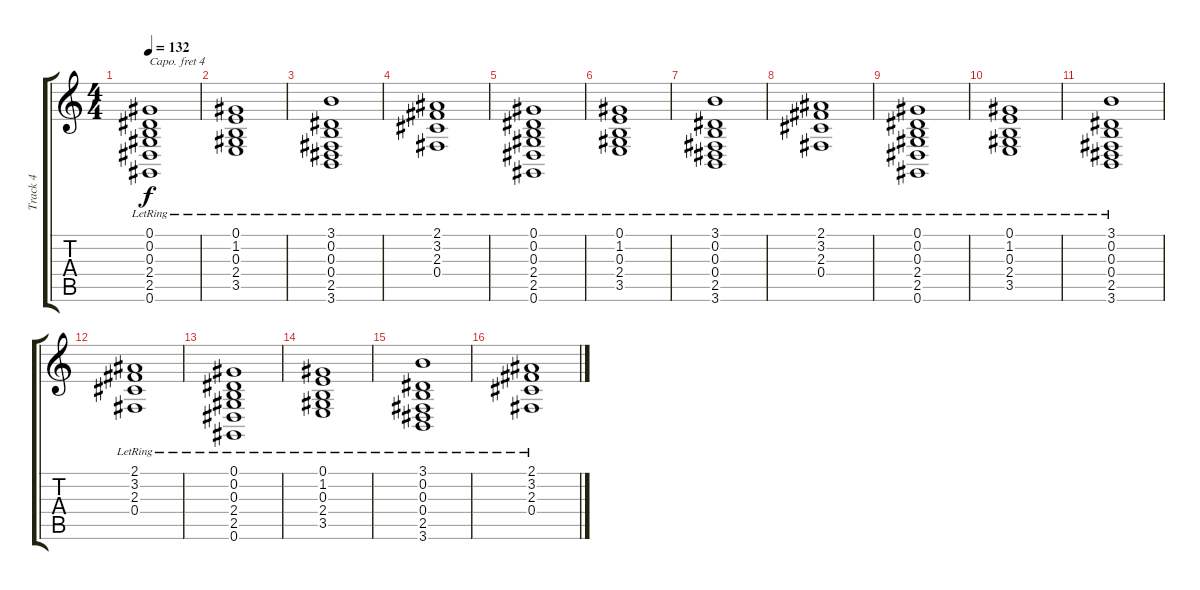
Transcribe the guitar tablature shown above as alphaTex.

\track ("Track 4" "Track 4") {instrument violin}
\staff {score tabs}
\capo 4
\tuning (E4 B3 G3 D3 A2 E2) {hide}
\ts (4 4)
\tempo 132
\clef g2
\ks c
(0.1{lr} 0.2{lr} 0.3{lr} 2.4{lr} 2.5{lr} 0.6{lr}).1{dy f} |
(0.1{lr} 1.2{lr} 0.3{lr} 2.4{lr} 3.5{lr}).1 |
(3.1{lr} 0.2{lr} 0.3{lr} 0.4{lr} 2.5{lr} 3.6{lr}).1 |
(2.1{lr} 3.2{lr} 2.3{lr} 0.4{lr}).1 |
(0.1{lr} 0.2{lr} 0.3{lr} 2.4{lr} 2.5{lr} 0.6{lr}).1 |
(0.1{lr} 1.2{lr} 0.3{lr} 2.4{lr} 3.5{lr}).1 |
(3.1{lr} 0.2{lr} 0.3{lr} 0.4{lr} 2.5{lr} 3.6{lr}).1 |
(2.1{lr} 3.2{lr} 2.3{lr} 0.4{lr}).1 |
(0.1{lr} 0.2{lr} 0.3{lr} 2.4{lr} 2.5{lr} 0.6{lr}).1 |
(0.1{lr} 1.2{lr} 0.3{lr} 2.4{lr} 3.5{lr}).1 |
(3.1{lr} 0.2{lr} 0.3{lr} 0.4{lr} 2.5{lr} 3.6{lr}).1 |
(2.1{lr} 3.2{lr} 2.3{lr} 0.4{lr}).1 |
(0.1{lr} 0.2{lr} 0.3{lr} 2.4{lr} 2.5{lr} 0.6{lr}).1 |
(0.1{lr} 1.2{lr} 0.3{lr} 2.4{lr} 3.5{lr}).1 |
(3.1{lr} 0.2{lr} 0.3{lr} 0.4{lr} 2.5{lr} 3.6{lr}).1 |
(2.1{lr} 3.2{lr} 2.3{lr} 0.4{lr}).1
